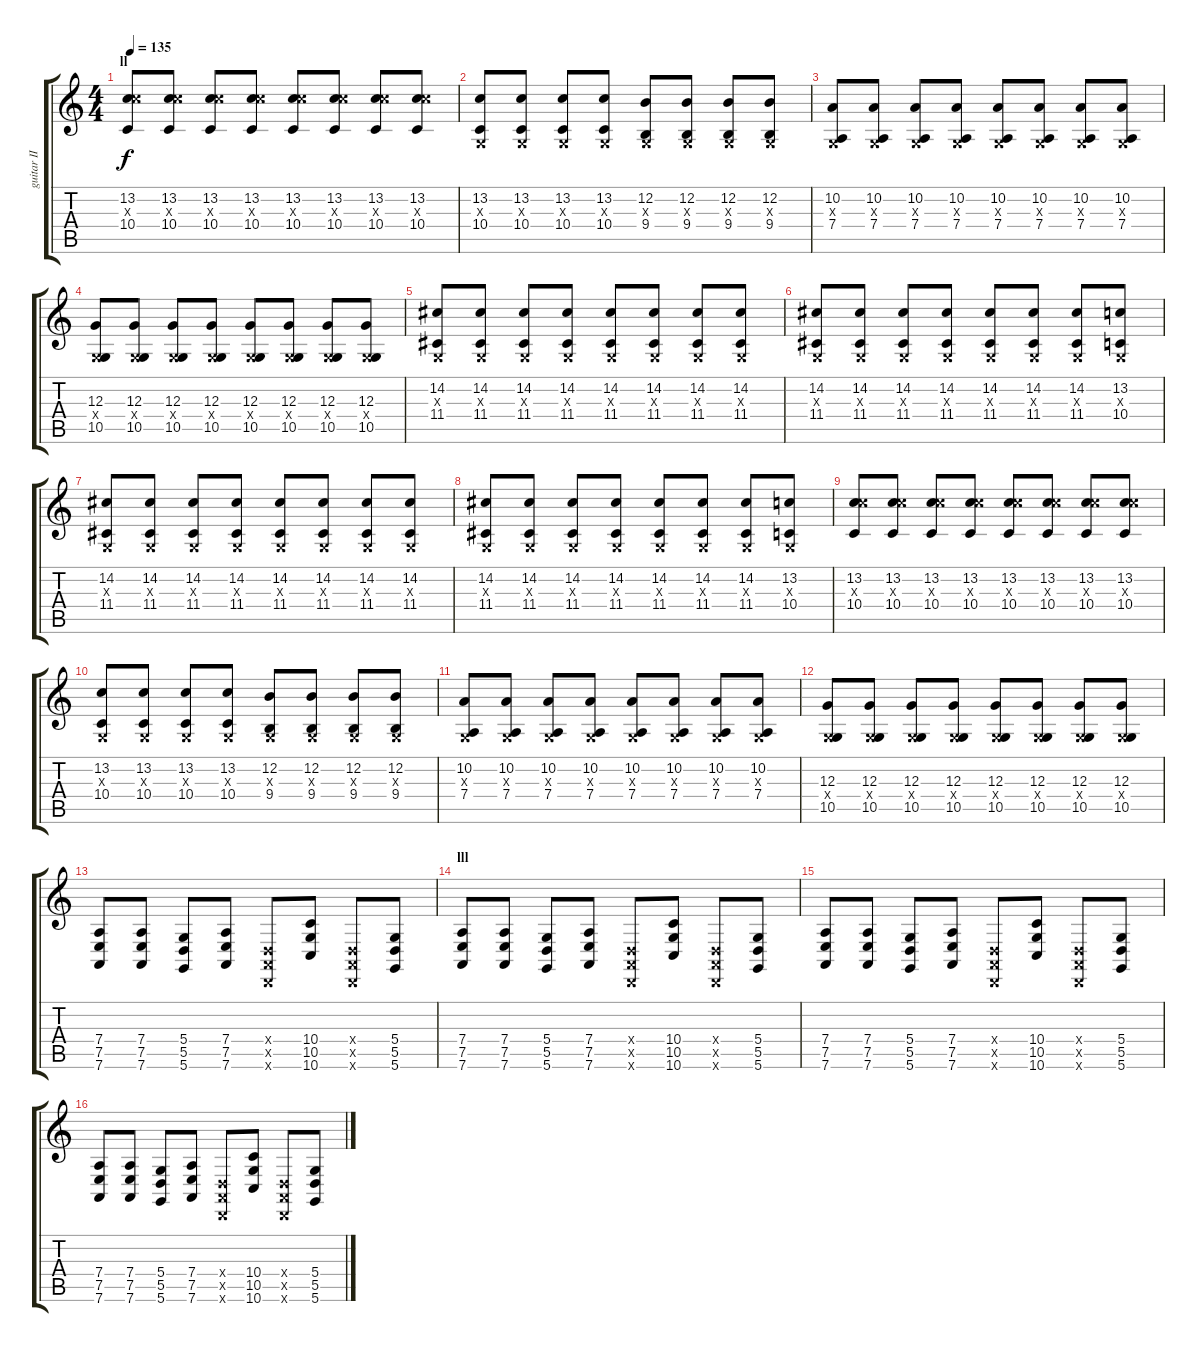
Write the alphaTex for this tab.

\track ("guitar II" "guitar II") {instrument lead2sawtooth}
\staff {score tabs}
\tuning (E4 B3 G3 D3 A2 D2) {hide}
\ts (4 4)
\section ("" "ll")
\tempo 135
\clef g2
\ks c
(13.2 17.3{x} 10.4).8{dy f} (13.2 17.3{x} 10.4).8 (13.2 17.3{x} 10.4).8 (13.2 17.3{x} 10.4).8 (13.2 17.3{x} 10.4).8 (13.2 17.3{x} 10.4).8 (13.2 17.3{x} 10.4).8 (13.2 17.3{x} 10.4).8 |
(13.2 0.3{x} 10.4).8 (13.2 0.3{x} 10.4).8 (13.2 0.3{x} 10.4).8 (13.2 0.3{x} 10.4).8 (12.2 0.3{x} 9.4).8 (12.2 0.3{x} 9.4).8 (12.2 0.3{x} 9.4).8 (12.2 0.3{x} 9.4).8 |
(10.2 0.3{x} 7.4).8 (10.2 0.3{x} 7.4).8 (10.2 0.3{x} 7.4).8 (10.2 0.3{x} 7.4).8 (10.2 0.3{x} 7.4).8 (10.2 0.3{x} 7.4).8 (10.2 0.3{x} 7.4).8 (10.2 0.3{x} 7.4).8 |
(12.3 5.4{x} 10.5).8 (12.3 5.4{x} 10.5).8 (12.3 5.4{x} 10.5).8 (12.3 5.4{x} 10.5).8 (12.3 5.4{x} 10.5).8 (12.3 5.4{x} 10.5).8 (12.3 5.4{x} 10.5).8 (12.3 5.4{x} 10.5).8 |
(14.2 0.3{x} 11.4).8 (14.2 0.3{x} 11.4).8 (14.2 0.3{x} 11.4).8 (14.2 0.3{x} 11.4).8 (14.2 0.3{x} 11.4).8 (14.2 0.3{x} 11.4).8 (14.2 0.3{x} 11.4).8 (14.2 0.3{x} 11.4).8 |
(14.2 0.3{x} 11.4).8 (14.2 0.3{x} 11.4).8 (14.2 0.3{x} 11.4).8 (14.2 0.3{x} 11.4).8 (14.2 0.3{x} 11.4).8 (14.2 0.3{x} 11.4).8 (14.2 0.3{x} 11.4).8 (13.2 0.3{x} 10.4).8 |
(14.2 0.3{x} 11.4).8 (14.2 0.3{x} 11.4).8 (14.2 0.3{x} 11.4).8 (14.2 0.3{x} 11.4).8 (14.2 0.3{x} 11.4).8 (14.2 0.3{x} 11.4).8 (14.2 0.3{x} 11.4).8 (14.2 0.3{x} 11.4).8 |
(14.2 0.3{x} 11.4).8 (14.2 0.3{x} 11.4).8 (14.2 0.3{x} 11.4).8 (14.2 0.3{x} 11.4).8 (14.2 0.3{x} 11.4).8 (14.2 0.3{x} 11.4).8 (14.2 0.3{x} 11.4).8 (13.2 0.3{x} 10.4).8 |
(13.2 17.3{x} 10.4).8 (13.2 17.3{x} 10.4).8 (13.2 17.3{x} 10.4).8 (13.2 17.3{x} 10.4).8 (13.2 17.3{x} 10.4).8 (13.2 17.3{x} 10.4).8 (13.2 17.3{x} 10.4).8 (13.2 17.3{x} 10.4).8 |
(13.2 0.3{x} 10.4).8 (13.2 0.3{x} 10.4).8 (13.2 0.3{x} 10.4).8 (13.2 0.3{x} 10.4).8 (12.2 0.3{x} 9.4).8 (12.2 0.3{x} 9.4).8 (12.2 0.3{x} 9.4).8 (12.2 0.3{x} 9.4).8 |
(10.2 0.3{x} 7.4).8 (10.2 0.3{x} 7.4).8 (10.2 0.3{x} 7.4).8 (10.2 0.3{x} 7.4).8 (10.2 0.3{x} 7.4).8 (10.2 0.3{x} 7.4).8 (10.2 0.3{x} 7.4).8 (10.2 0.3{x} 7.4).8 |
(12.3 5.4{x} 10.5).8 (12.3 5.4{x} 10.5).8 (12.3 5.4{x} 10.5).8 (12.3 5.4{x} 10.5).8 (12.3 5.4{x} 10.5).8 (12.3 5.4{x} 10.5).8 (12.3 5.4{x} 10.5).8 (12.3 5.4{x} 10.5).8 |
(7.4 7.5 7.6).8 (7.4 7.5 7.6).8 (5.4 5.5 5.6).8 (7.4 7.5 7.6).8 (0.4{x} 0.5{x} 0.6{x}).8 (10.4 10.5 10.6).8 (0.4{x} 0.5{x} 0.6{x}).8 (5.4 5.5 5.6).8 |
\section ("" "lll")
(7.4 7.5 7.6).8 (7.4 7.5 7.6).8 (5.4 5.5 5.6).8 (7.4 7.5 7.6).8 (0.4{x} 0.5{x} 0.6{x}).8 (10.4 10.5 10.6).8 (0.4{x} 0.5{x} 0.6{x}).8 (5.4 5.5 5.6).8 |
(7.4 7.5 7.6).8 (7.4 7.5 7.6).8 (5.4 5.5 5.6).8 (7.4 7.5 7.6).8 (0.4{x} 0.5{x} 0.6{x}).8 (10.4 10.5 10.6).8 (0.4{x} 0.5{x} 0.6{x}).8 (5.4 5.5 5.6).8 |
(7.4 7.5 7.6).8 (7.4 7.5 7.6).8 (5.4 5.5 5.6).8 (7.4 7.5 7.6).8 (0.4{x} 0.5{x} 0.6{x}).8 (10.4 10.5 10.6).8 (0.4{x} 0.5{x} 0.6{x}).8 (5.4 5.5 5.6).8
